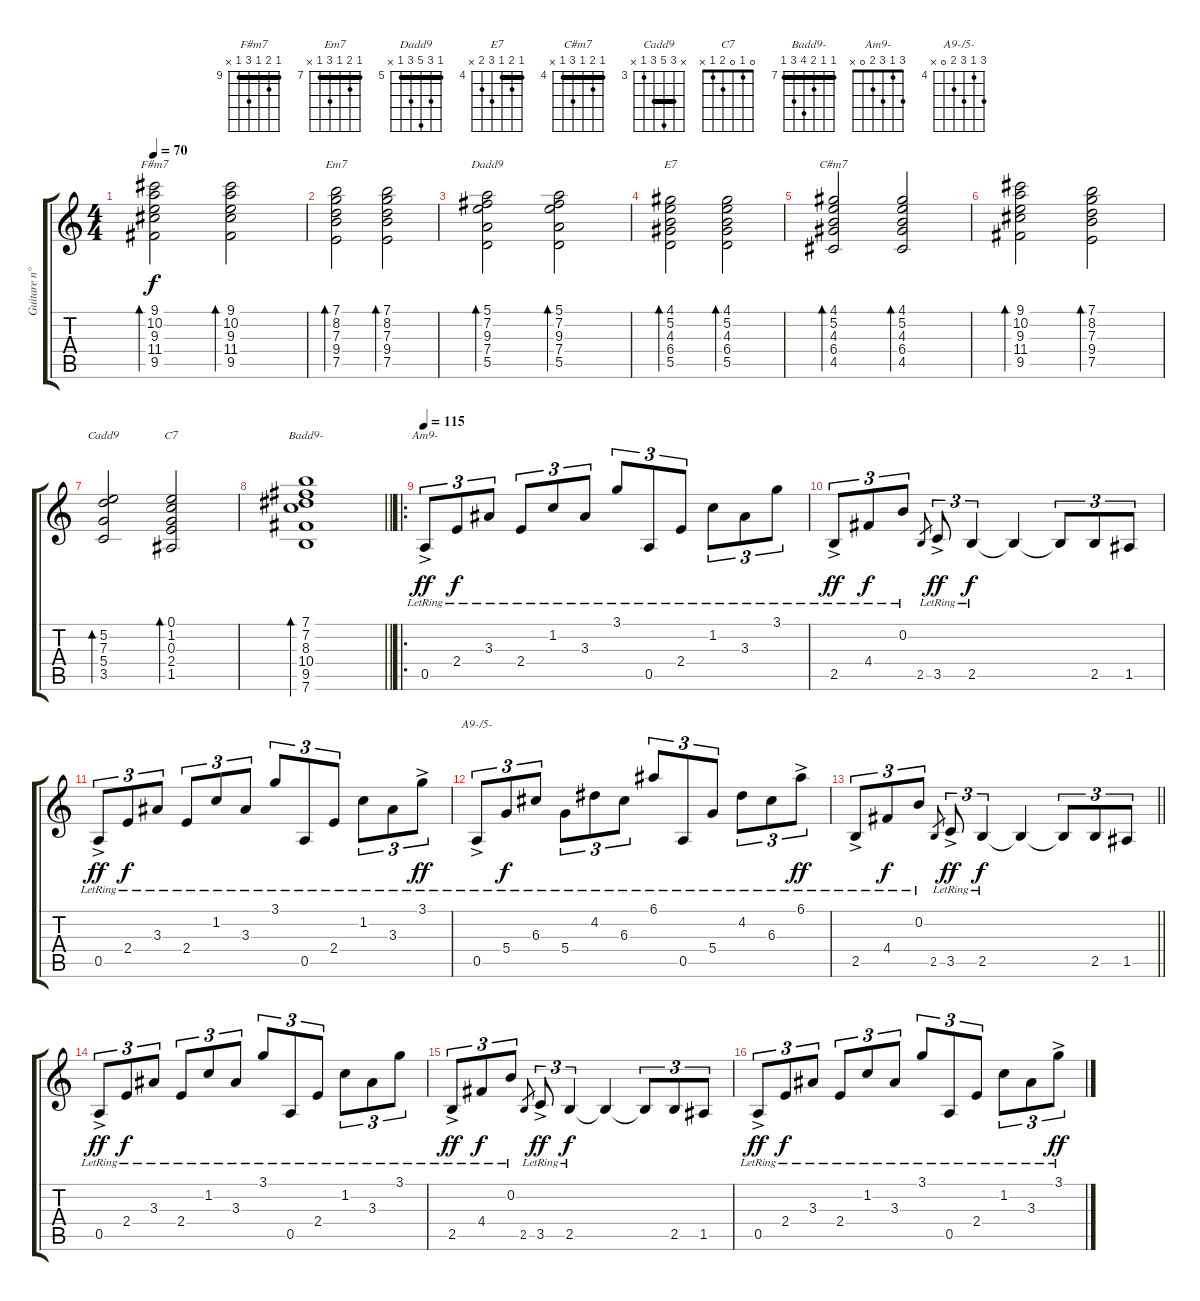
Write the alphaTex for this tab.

\track ("Guitare n°1" "Guitare n°") {instrument acousticguitarnylon}
\staff {score tabs}
\tuning (E4 B3 G3 D3 A2 E2) {hide}
\chord ("F#m7" 9 10 9 11 9 x) {firstfret 9 barre 9}
\chord ("Em7" 7 8 7 9 7 x) {firstfret 7 barre 7}
\chord ("Dadd9" 5 7 9 7 5 x) {firstfret 5 barre 5}
\chord ("E7" 4 5 4 6 5 x) {firstfret 4 barre 4}
\chord ("C#m7" 4 5 4 6 4 x) {firstfret 4 barre 4}
\chord ("Cadd9" x 5 7 5 3 x) {firstfret 3 barre 5}
\chord ("C7" 0 1 0 2 1 x)
\chord ("Badd9-" 7 7 8 10 9 7) {firstfret 7 barre 7}
\chord ("Am9-" 3 1 3 2 0 x)
\chord ("A9-/5-" 6 4 6 5 0 x) {firstfret 4}
\ts (4 4)
\tempo 70
\clef g2
\ks c
(9.1 10.2 9.3 11.4 9.5).2{bd 240 ch "F#m7" dy f} (9.1 10.2 9.3 11.4 9.5).2{bd 240} |
(7.1 8.2 7.3 9.4 7.5).2{bd 240 ch "Em7"} (7.1 8.2 7.3 9.4 7.5).2{bd 240} |
(5.1 7.2 9.3 7.4 5.5).2{bd 240 ch "Dadd9"} (5.1 7.2 9.3 7.4 5.5).2{bd 240} |
(4.1 5.2 4.3 6.4 5.5).2{bd 240 ch "E7"} (4.1 5.2 4.3 6.4 5.5).2{bd 240} |
(4.1 5.2 4.3 6.4 4.5).2{bd 240 ch "C#m7"} (4.1 5.2 4.3 6.4 4.5).2{bd 240} |
(9.1 10.2 9.3 11.4 9.5).2{bd 240} (7.1 8.2 7.3 9.4 7.5).2{bd 240} |
(5.2 7.3 5.4 3.5).2{bd 240 ch "Cadd9"} (0.1 1.2 0.3 2.4 1.5).2{bd 240 ch "C7"} |
\barLineRight lightlight
(7.1 7.2 8.3 10.4 9.5 7.6).1{bd 240 ch "Badd9-"} |
\ro
\tempo 115
0.5{ac lr}.8{tu (3 2) ch "Am9-" dy ff volume 7 balance 8} 2.4{lr}.8{tu (3 2) dy f} 3.3{lr}.8{tu (3 2)} 2.4{lr}.8{tu (3 2)} 1.2{lr}.8{tu (3 2)} 3.3{lr}.8{tu (3 2)} 3.1{lr}.8{tu (3 2)} 0.5{lr}.8{tu (3 2)} 2.4{lr}.8{tu (3 2)} 1.2{lr}.8{tu (3 2)} 3.3{lr}.8{tu (3 2)} 3.1{lr}.8{tu (3 2)} |
2.5{ac lr}.8{tu (3 2) dy ff} 4.4{lr}.8{tu (3 2) dy f} 0.2{lr}.8{tu (3 2)} 2.5.8{gr} 3.5{ac lr}.8{tu (3 2) dy ff} 2.5{lr}.4{tu (3 2) dy f} 2.5{t}.4 2.5{t}.8{tu (3 2)} 2.5.8{tu (3 2)} 1.5.8{tu (3 2)} |
0.5{ac lr}.8{tu (3 2) dy ff} 2.4{lr}.8{tu (3 2) dy f} 3.3{lr}.8{tu (3 2)} 2.4{lr}.8{tu (3 2)} 1.2{lr}.8{tu (3 2)} 3.3{lr}.8{tu (3 2)} 3.1{lr}.8{tu (3 2)} 0.5{lr}.8{tu (3 2)} 2.4{lr}.8{tu (3 2)} 1.2{lr}.8{tu (3 2)} 3.3{lr}.8{tu (3 2)} 3.1{ac lr}.8{tu (3 2) dy ff} |
0.5{ac lr}.8{tu (3 2) ch "A9-/5-"} 5.4{lr}.8{tu (3 2) dy f} 6.3{lr}.8{tu (3 2)} 5.4{lr}.8{tu (3 2)} 4.2{lr}.8{tu (3 2)} 6.3{lr}.8{tu (3 2)} 6.1{lr}.8{tu (3 2)} 0.5{lr}.8{tu (3 2)} 5.4{lr}.8{tu (3 2)} 4.2{lr}.8{tu (3 2)} 6.3{lr}.8{tu (3 2)} 6.1{ac lr}.8{tu (3 2) dy ff} |
\barLineRight lightlight
2.5{ac lr}.8{tu (3 2)} 4.4{lr}.8{tu (3 2) dy f} 0.2{lr}.8{tu (3 2)} 2.5.8{gr} 3.5{ac lr}.8{tu (3 2) dy ff} 2.5{lr}.4{tu (3 2) dy f} 2.5{t}.4 2.5{t}.8{tu (3 2)} 2.5.8{tu (3 2)} 1.5.8{tu (3 2)} |
0.5{ac lr}.8{tu (3 2) dy ff volume 5 balance 5} 2.4{lr}.8{tu (3 2) dy f} 3.3{lr}.8{tu (3 2)} 2.4{lr}.8{tu (3 2)} 1.2{lr}.8{tu (3 2)} 3.3{lr}.8{tu (3 2)} 3.1{lr}.8{tu (3 2)} 0.5{lr}.8{tu (3 2)} 2.4{lr}.8{tu (3 2)} 1.2{lr}.8{tu (3 2)} 3.3{lr}.8{tu (3 2)} 3.1{lr}.8{tu (3 2)} |
2.5{ac lr}.8{tu (3 2) dy ff} 4.4{lr}.8{tu (3 2) dy f} 0.2{lr}.8{tu (3 2)} 2.5.8{gr} 3.5{ac lr}.8{tu (3 2) dy ff} 2.5{lr}.4{tu (3 2) dy f} 2.5{t}.4 2.5{t}.8{tu (3 2)} 2.5.8{tu (3 2)} 1.5.8{tu (3 2)} |
0.5{ac lr}.8{tu (3 2) dy ff} 2.4{lr}.8{tu (3 2) dy f} 3.3{lr}.8{tu (3 2)} 2.4{lr}.8{tu (3 2)} 1.2{lr}.8{tu (3 2)} 3.3{lr}.8{tu (3 2)} 3.1{lr}.8{tu (3 2)} 0.5{lr}.8{tu (3 2)} 2.4{lr}.8{tu (3 2)} 1.2{lr}.8{tu (3 2)} 3.3{lr}.8{tu (3 2)} 3.1{ac lr}.8{tu (3 2) dy ff}
